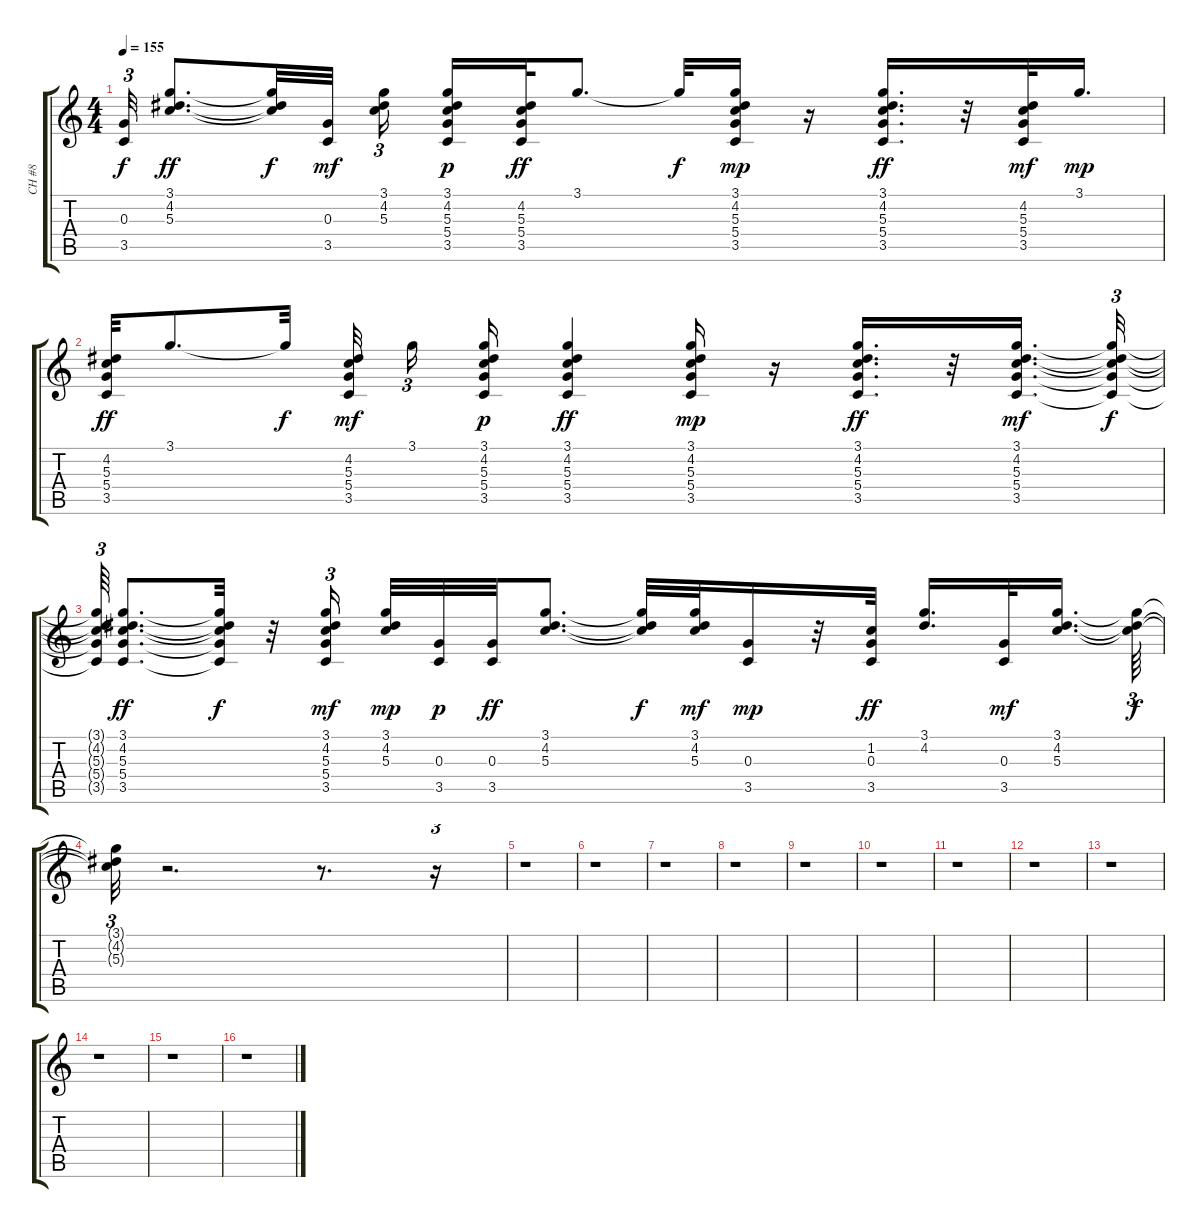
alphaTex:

\track ("CH #8" "CH #8") {instrument acousticguitarsteel}
\staff {score tabs}
\tuning (E4 B3 G3 D3 A2 E2) {hide}
\ts (4 4)
\tempo 155
\clef g2
\ks c
(0.3{t} 3.5{t}).32{tu (3 2) dy f} (3.1 4.2 5.3).8{d dy ff} (3.1{t} 4.2{t} 5.3{t}).32{dy f} (0.3 3.5).32{dy mf} (3.1 4.2 5.3).16{tu (3 2) beam splitsecondary} (3.1 4.2 5.3 5.4 3.5).16{dy p} (4.2 5.3 5.4 3.5).32{dy ff} 3.1.8{d} 3.1{t}.32{dy f} (3.1 4.2 5.3 5.4 3.5).16{dy mp} r.16 (3.1 4.2 5.3 5.4 3.5).16{d dy ff} r.32 (4.2 5.3 5.4 3.5).32{dy mf} 3.1.16{d dy mp} |
(4.2 5.3 5.4 3.5).32{dy ff} 3.1.8{d} 3.1{t}.32{dy f} (4.2 5.3 5.4 3.5).32{dy mf beam splitsecondary} 3.1.16{tu (3 2)} (3.1 4.2 5.3 5.4 3.5).16{dy p} (3.1 4.2 5.3 5.4 3.5).4{dy ff} (3.1 4.2 5.3 5.4 3.5).16{dy mp} r.16 (3.1 4.2 5.3 5.4 3.5).16{d dy ff} r.32 (3.1 4.2 5.3 5.4 3.5).16{d dy mf} (3.1{t} 4.2{t} 5.3{t} 5.4{t} 3.5{t}).32{tu (3 2) dy f} |
(3.1{t} 4.2{t} 5.3{t} 5.4{t} 3.5{t}).64{tu (3 2)} (3.1 4.2 5.3 5.4 3.5).8{d dy ff} (3.1{t} 4.2{t} 5.3{t} 5.4{t} 3.5{t}).32{dy f} r.32 (3.1 4.2 5.3 5.4 3.5).16{tu (3 2) dy mf beam splitsecondary} (3.1 4.2 5.3).32{dy mp} (0.3 3.5).32{dy p} (0.3 3.5).32{dy ff} (3.1 4.2 5.3).8{d} (3.1{t} 4.2{t} 5.3{t}).32{dy f} (3.1 4.2 5.3).32{dy mf} (0.3 3.5).16{dy mp} r.32 (1.2 0.3 3.5).32{dy ff} (3.1 4.2).16{d} (0.3 3.5).32{dy mf} (3.1 4.2 5.3).16{d beam splitsecondary} (3.1{t} 4.2{t} 5.3{t}).64{tu (3 2) dy f} |
(3.1{t} 4.2{t} 5.3{t}).32{tu (3 2)} r.2{d} r.8{d} r.16{tu (3 2)} |
r.1 |
r.1 |
r.1 |
r.1 |
r.1 |
r.1 |
r.1 |
r.1 |
r.1 |
r.1 |
r.1 |
r.1
